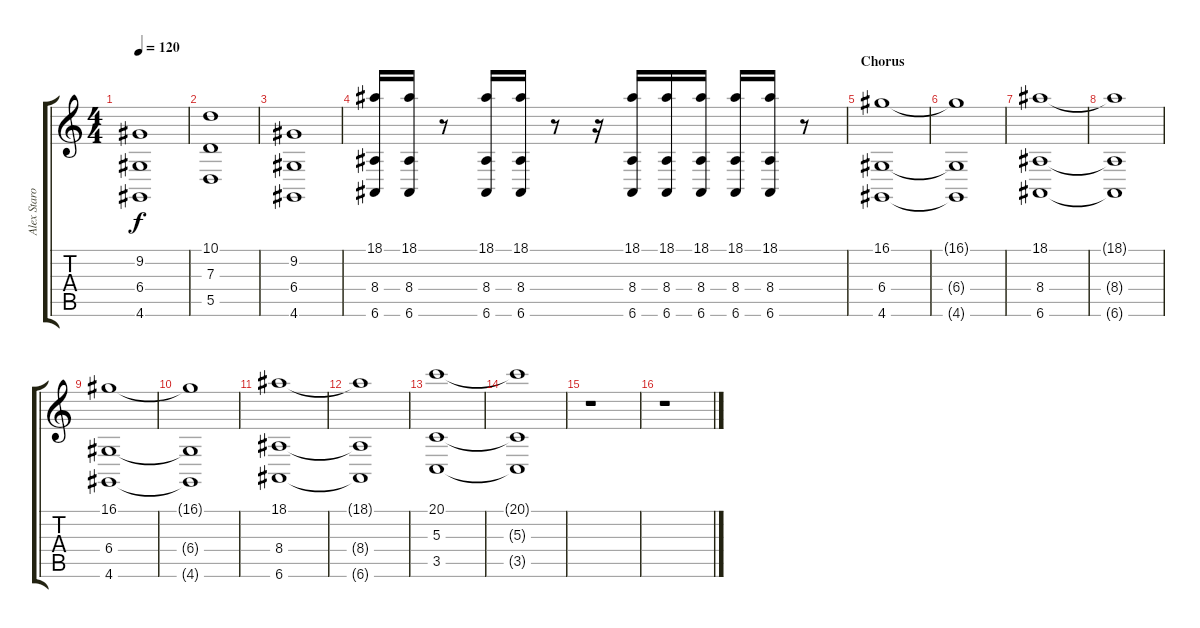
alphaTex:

\track ("Alex Staropoli - String Ensemble" "Alex Staro") {instrument stringensemble2}
\staff {score tabs}
\tuning (E4 B3 G3 D3 A2 E2) {hide}
\ts (4 4)
\tempo 120
\clef g2
\ks c
(9.2 6.4 4.6).1{dy f} |
(10.1 7.3 5.5).1 |
(9.2 6.4 4.6).1 |
(18.1 8.4 6.6).16 (18.1 8.4 6.6).16 r.8 (18.1 8.4 6.6).16 (18.1 8.4 6.6).16 r.8 r.16 (18.1 8.4 6.6).16 (18.1 8.4 6.6).16 (18.1 8.4 6.6).16 (18.1 8.4 6.6).16 (18.1 8.4 6.6).16 r.8 |
\section ("" "Chorus")
(16.1 6.4 4.6).1 |
(16.1{t} 6.4{t} 4.6{t}).1 |
(18.1 8.4 6.6).1 |
(18.1{t} 8.4{t} 6.6{t}).1 |
(16.1 6.4 4.6).1 |
(16.1{t} 6.4{t} 4.6{t}).1 |
(18.1 8.4 6.6).1 |
(18.1{t} 8.4{t} 6.6{t}).1 |
(20.1 5.3 3.5).1 |
(20.1{t} 5.3{t} 3.5{t}).1 |
r.1 |
r.1
